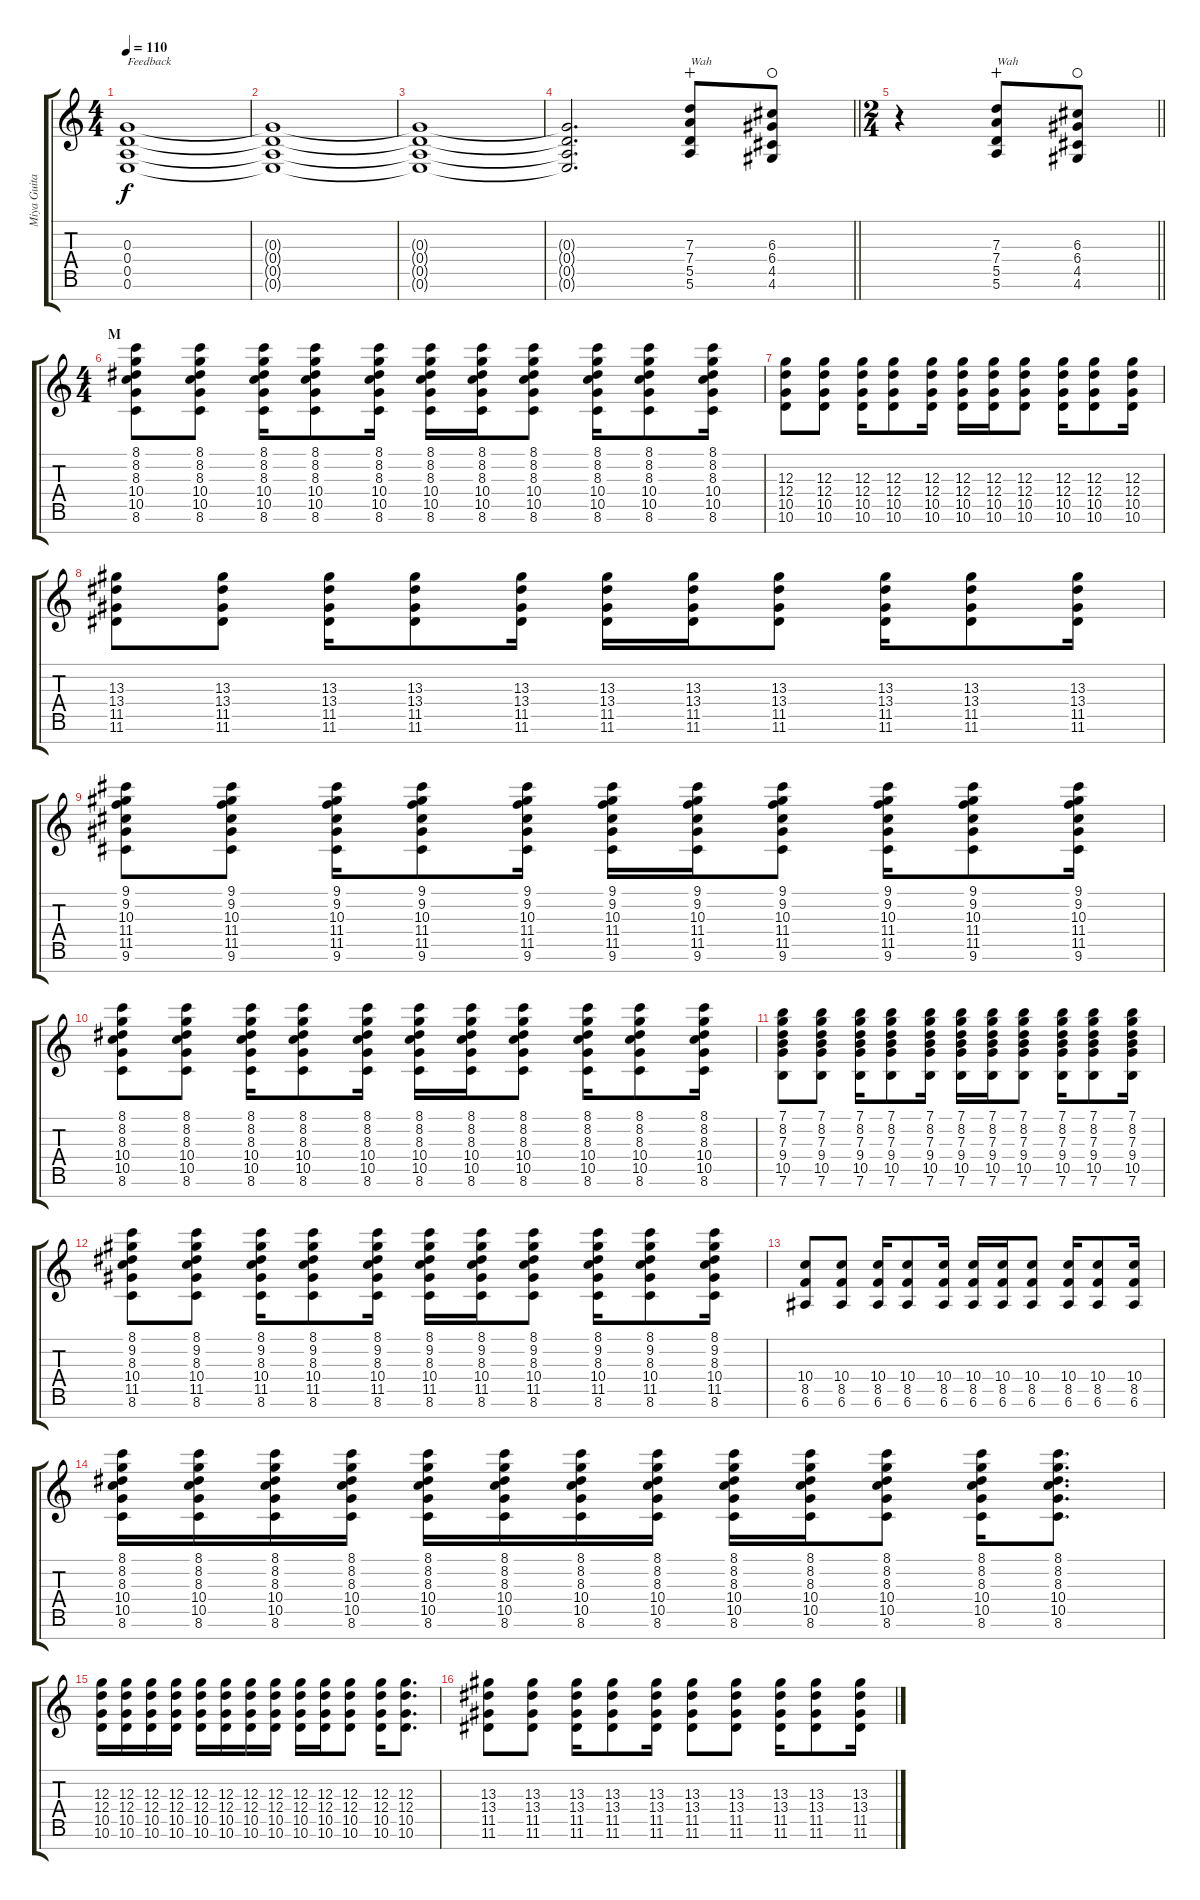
\track ("Miya Guitar II" "Miya Guita") {instrument distortionguitar}
\staff {score tabs}
\tuning (E4 B3 G3 D3 A2 E2 B1) {hide}
\ts (4 4)
\tempo 110
\clef g2
\ks c
(0.3{t} 0.4{t} 0.5{t} 0.6{t}).1{txt "Feedback" dy f} |
(0.3{t} 0.4{t} 0.5{t} 0.6{t}).1 |
(0.3{t} 0.4{t} 0.5{t} 0.6{t}).1 |
\barLineRight lightlight
(0.3{t} 0.4{t} 0.5{t} 0.6{t}).2{d} (7.3 7.4 5.5 5.6).8{txt "Wah" wahc} (6.3 6.4 4.5 4.6).8{waho} |
\ts (2 4)
\barLineRight lightlight
r.4 (7.3 7.4 5.5 5.6).8{txt "Wah" wahc} (6.3 6.4 4.5 4.6).8{waho} |
\ts (4 4)
\section ("" "M")
(8.1 8.2 8.3 10.4 10.5 8.6).8 (8.1 8.2 8.3 10.4 10.5 8.6).8 (8.1 8.2 8.3 10.4 10.5 8.6).16 (8.1 8.2 8.3 10.4 10.5 8.6).8 (8.1 8.2 8.3 10.4 10.5 8.6).16 (8.1 8.2 8.3 10.4 10.5 8.6).16 (8.1 8.2 8.3 10.4 10.5 8.6).16 (8.1 8.2 8.3 10.4 10.5 8.6).8 (8.1 8.2 8.3 10.4 10.5 8.6).16 (8.1 8.2 8.3 10.4 10.5 8.6).8 (8.1 8.2 8.3 10.4 10.5 8.6).16 |
(12.3 12.4 10.5 10.6).8 (12.3 12.4 10.5 10.6).8 (12.3 12.4 10.5 10.6).16 (12.3 12.4 10.5 10.6).8 (12.3 12.4 10.5 10.6).16 (12.3 12.4 10.5 10.6).16 (12.3 12.4 10.5 10.6).16 (12.3 12.4 10.5 10.6).8 (12.3 12.4 10.5 10.6).16 (12.3 12.4 10.5 10.6).8 (12.3 12.4 10.5 10.6).16 |
(13.3 13.4 11.5 11.6).8 (13.3 13.4 11.5 11.6).8 (13.3 13.4 11.5 11.6).16 (13.3 13.4 11.5 11.6).8 (13.3 13.4 11.5 11.6).16 (13.3 13.4 11.5 11.6).16 (13.3 13.4 11.5 11.6).16 (13.3 13.4 11.5 11.6).8 (13.3 13.4 11.5 11.6).16 (13.3 13.4 11.5 11.6).8 (13.3 13.4 11.5 11.6).16 |
(9.1 9.2 10.3 11.4 11.5 9.6).8 (9.1 9.2 10.3 11.4 11.5 9.6).8 (9.1 9.2 10.3 11.4 11.5 9.6).16 (9.1 9.2 10.3 11.4 11.5 9.6).8 (9.1 9.2 10.3 11.4 11.5 9.6).16 (9.1 9.2 10.3 11.4 11.5 9.6).16 (9.1 9.2 10.3 11.4 11.5 9.6).16 (9.1 9.2 10.3 11.4 11.5 9.6).8 (9.1 9.2 10.3 11.4 11.5 9.6).16 (9.1 9.2 10.3 11.4 11.5 9.6).8 (9.1 9.2 10.3 11.4 11.5 9.6).16 |
(8.1 8.2 8.3 10.4 10.5 8.6).8 (8.1 8.2 8.3 10.4 10.5 8.6).8 (8.1 8.2 8.3 10.4 10.5 8.6).16 (8.1 8.2 8.3 10.4 10.5 8.6).8 (8.1 8.2 8.3 10.4 10.5 8.6).16 (8.1 8.2 8.3 10.4 10.5 8.6).16 (8.1 8.2 8.3 10.4 10.5 8.6).16 (8.1 8.2 8.3 10.4 10.5 8.6).8 (8.1 8.2 8.3 10.4 10.5 8.6).16 (8.1 8.2 8.3 10.4 10.5 8.6).8 (8.1 8.2 8.3 10.4 10.5 8.6).16 |
(7.1 8.2 7.3 9.4 10.5 7.6).8 (7.1 8.2 7.3 9.4 10.5 7.6).8 (7.1 8.2 7.3 9.4 10.5 7.6).16 (7.1 8.2 7.3 9.4 10.5 7.6).8 (7.1 8.2 7.3 9.4 10.5 7.6).16 (7.1 8.2 7.3 9.4 10.5 7.6).16 (7.1 8.2 7.3 9.4 10.5 7.6).16 (7.1 8.2 7.3 9.4 10.5 7.6).8 (7.1 8.2 7.3 9.4 10.5 7.6).16 (7.1 8.2 7.3 9.4 10.5 7.6).8 (7.1 8.2 7.3 9.4 10.5 7.6).16 |
(8.1 9.2 8.3 10.4 11.5 8.6).8 (8.1 9.2 8.3 10.4 11.5 8.6).8 (8.1 9.2 8.3 10.4 11.5 8.6).16 (8.1 9.2 8.3 10.4 11.5 8.6).8 (8.1 9.2 8.3 10.4 11.5 8.6).16 (8.1 9.2 8.3 10.4 11.5 8.6).16 (8.1 9.2 8.3 10.4 11.5 8.6).16 (8.1 9.2 8.3 10.4 11.5 8.6).8 (8.1 9.2 8.3 10.4 11.5 8.6).16 (8.1 9.2 8.3 10.4 11.5 8.6).8 (8.1 9.2 8.3 10.4 11.5 8.6).16 |
(10.4 8.5 6.6).8 (10.4 8.5 6.6).8 (10.4 8.5 6.6).16 (10.4 8.5 6.6).8 (10.4 8.5 6.6).16 (10.4 8.5 6.6).16 (10.4 8.5 6.6).16 (10.4 8.5 6.6).8 (10.4 8.5 6.6).16 (10.4 8.5 6.6).8 (10.4 8.5 6.6).16 |
(8.1 8.2 8.3 10.4 10.5 8.6).16 (8.1 8.2 8.3 10.4 10.5 8.6).16 (8.1 8.2 8.3 10.4 10.5 8.6).16 (8.1 8.2 8.3 10.4 10.5 8.6).16 (8.1 8.2 8.3 10.4 10.5 8.6).16 (8.1 8.2 8.3 10.4 10.5 8.6).16 (8.1 8.2 8.3 10.4 10.5 8.6).16 (8.1 8.2 8.3 10.4 10.5 8.6).16 (8.1 8.2 8.3 10.4 10.5 8.6).16 (8.1 8.2 8.3 10.4 10.5 8.6).16 (8.1 8.2 8.3 10.4 10.5 8.6).8 (8.1 8.2 8.3 10.4 10.5 8.6).16 (8.1 8.2 8.3 10.4 10.5 8.6).8{d} |
(12.3 12.4 10.5 10.6).16 (12.3 12.4 10.5 10.6).16 (12.3 12.4 10.5 10.6).16 (12.3 12.4 10.5 10.6).16 (12.3 12.4 10.5 10.6).16 (12.3 12.4 10.5 10.6).16 (12.3 12.4 10.5 10.6).16 (12.3 12.4 10.5 10.6).16 (12.3 12.4 10.5 10.6).16 (12.3 12.4 10.5 10.6).16 (12.3 12.4 10.5 10.6).8 (12.3 12.4 10.5 10.6).16 (12.3 12.4 10.5 10.6).8{d} |
(13.3 13.4 11.5 11.6).8 (13.3 13.4 11.5 11.6).8 (13.3 13.4 11.5 11.6).16 (13.3 13.4 11.5 11.6).8 (13.3 13.4 11.5 11.6).16 (13.3 13.4 11.5 11.6).8 (13.3 13.4 11.5 11.6).8 (13.3 13.4 11.5 11.6).16 (13.3 13.4 11.5 11.6).8 (13.3 13.4 11.5 11.6).16
